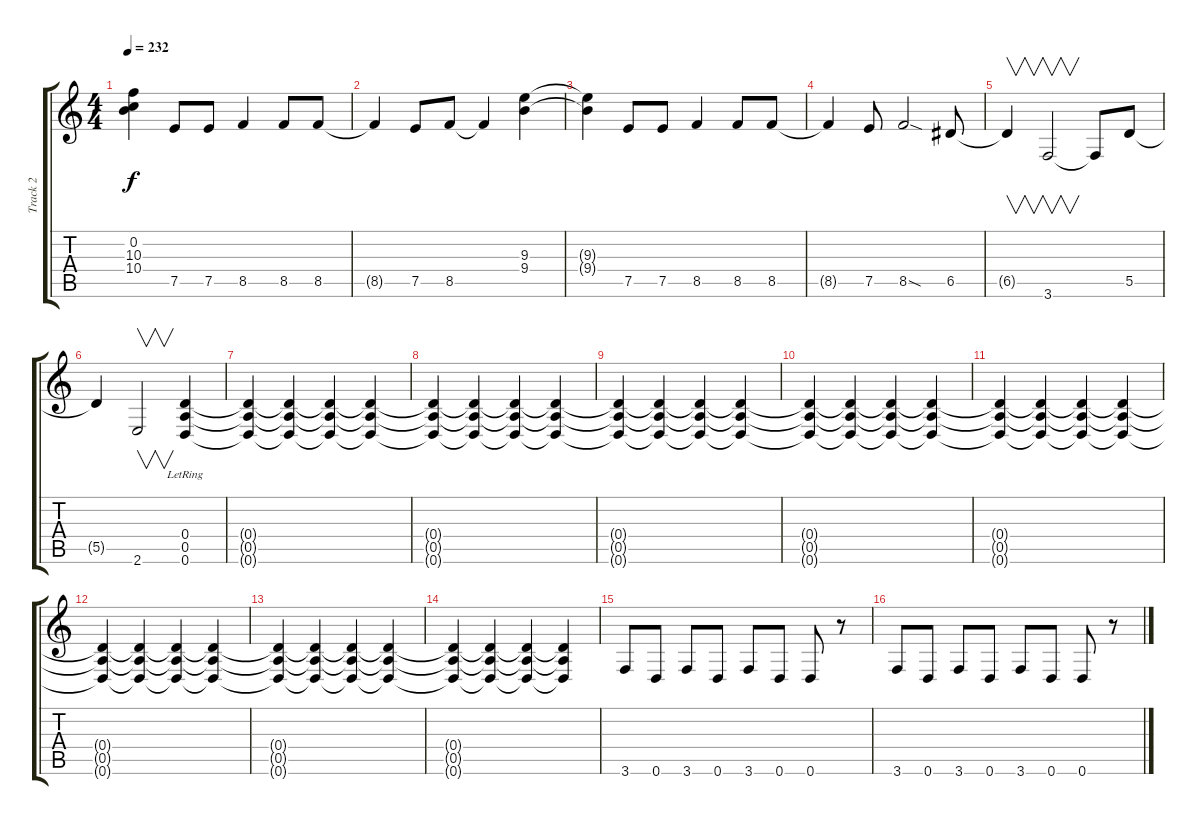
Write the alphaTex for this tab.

\track ("Track 2" "Track 2") {instrument distortionguitar}
\staff {score tabs}
\tuning (E4 B3 G3 D3 A2 D2) {hide}
\ts (4 4)
\tempo 232
\clef g2
\ks c
(0.2 10.3{t} 10.4{t}).4{dy f} 7.5.8 7.5.8 8.5.4 8.5.8 8.5.8 |
8.5{t}.4 7.5.8 8.5.8 8.5{t}.4 (9.3 9.4).4 |
(9.3{t} 9.4{t}).4 7.5.8 7.5.8 8.5.4 8.5.8 8.5.8 |
8.5{t}.4 7.5.8 8.5{sod}.2 6.5.8 |
6.5{t}.4{v} 3.6.2{v} 3.6{t}.8 5.5.8 |
5.5{t}.4 2.6.2{v} (0.4{lr} 0.5{lr} 0.6{lr}).4 |
(0.4{t} 0.5{t} 0.6{t}).4 (0.4{t} 0.5{t} 0.6{t}).4 (0.4{t} 0.5{t} 0.6{t}).4 (0.4{t} 0.5{t} 0.6{t}).4 |
(0.4{t} 0.5{t} 0.6{t}).4 (0.4{t} 0.5{t} 0.6{t}).4 (0.4{t} 0.5{t} 0.6{t}).4 (0.4{t} 0.5{t} 0.6{t}).4 |
(0.4{t} 0.5{t} 0.6{t}).4 (0.4{t} 0.5{t} 0.6{t}).4 (0.4{t} 0.5{t} 0.6{t}).4 (0.4{t} 0.5{t} 0.6{t}).4 |
(0.4{t} 0.5{t} 0.6{t}).4 (0.4{t} 0.5{t} 0.6{t}).4 (0.4{t} 0.5{t} 0.6{t}).4 (0.4{t} 0.5{t} 0.6{t}).4 |
(0.4{t} 0.5{t} 0.6{t}).4 (0.4{t} 0.5{t} 0.6{t}).4 (0.4{t} 0.5{t} 0.6{t}).4 (0.4{t} 0.5{t} 0.6{t}).4 |
(0.4{t} 0.5{t} 0.6{t}).4 (0.4{t} 0.5{t} 0.6{t}).4 (0.4{t} 0.5{t} 0.6{t}).4 (0.4{t} 0.5{t} 0.6{t}).4 |
(0.4{t} 0.5{t} 0.6{t}).4 (0.4{t} 0.5{t} 0.6{t}).4 (0.4{t} 0.5{t} 0.6{t}).4 (0.4{t} 0.5{t} 0.6{t}).4 |
(0.4{t} 0.5{t} 0.6{t}).4 (0.4{t} 0.5{t} 0.6{t}).4 (0.4{t} 0.5{t} 0.6{t}).4 (0.4{t} 0.5{t} 0.6{t}).4 |
3.6.8 0.6.8 3.6.8 0.6.8 3.6.8 0.6.8 0.6.8 r.8 |
3.6.8 0.6.8 3.6.8 0.6.8 3.6.8 0.6.8 0.6.8 r.8
